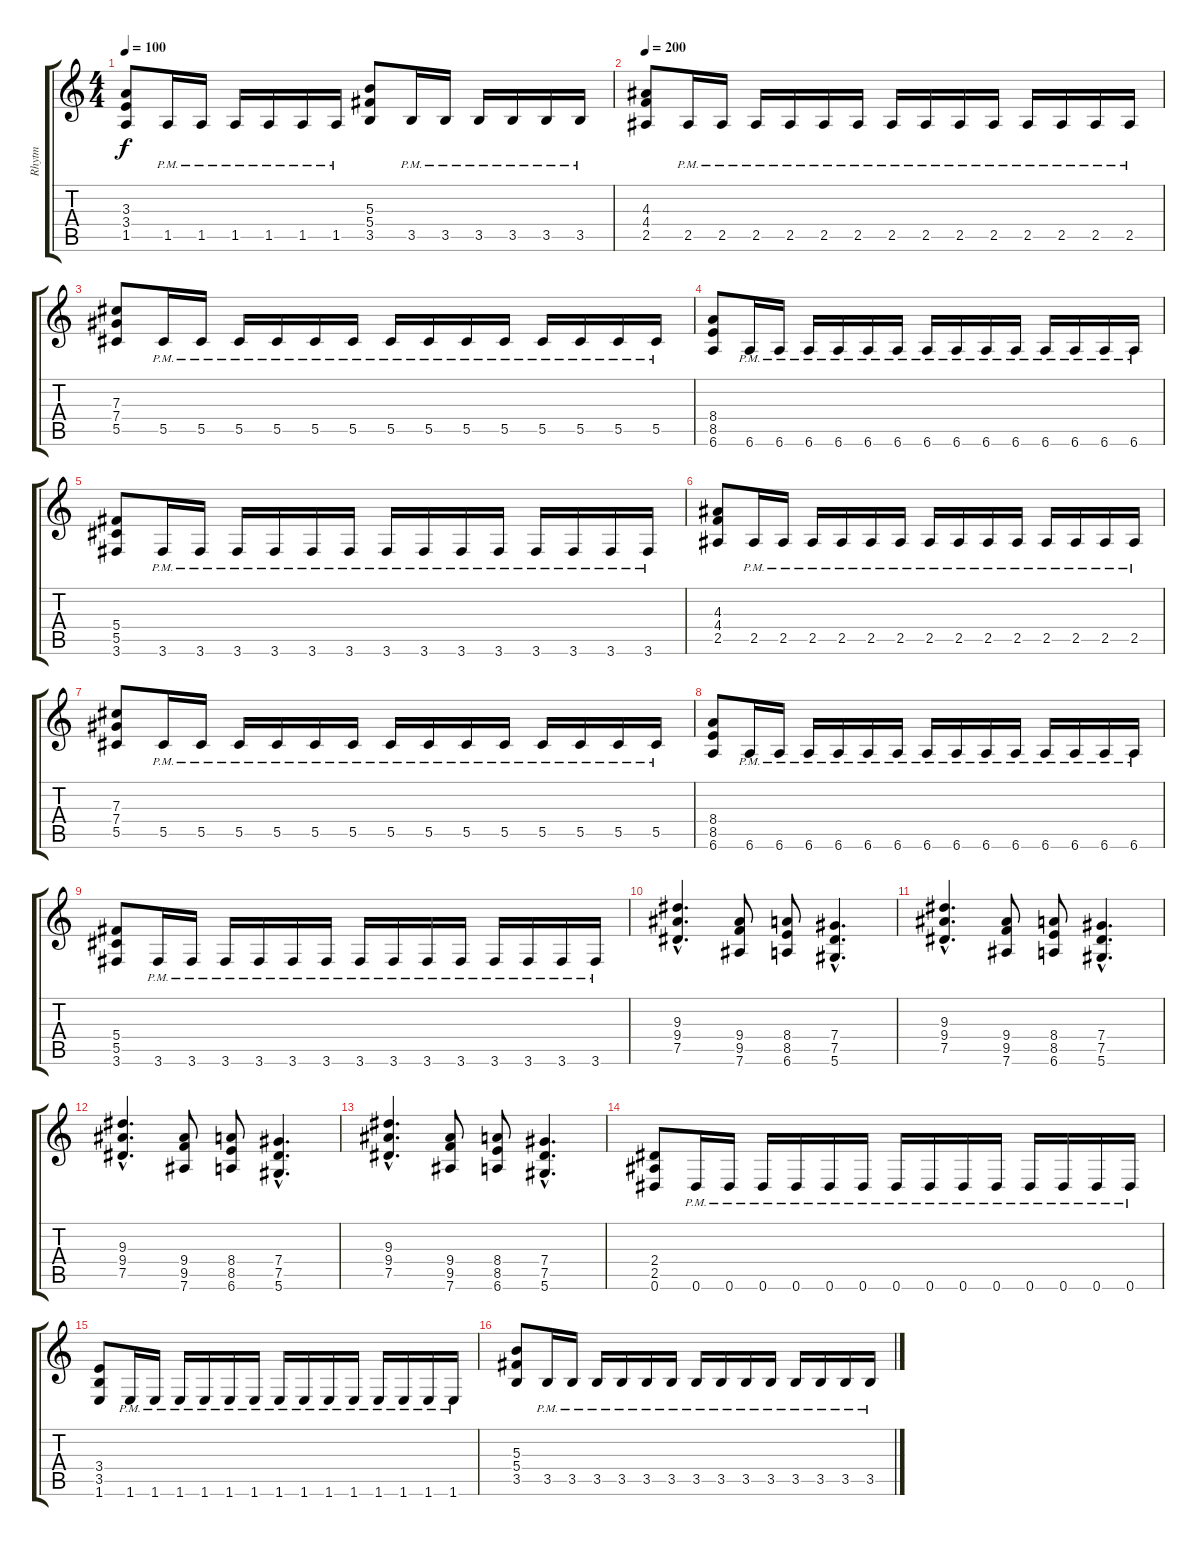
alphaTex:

\track ("Rhytm" "Rhytm") {instrument distortionguitar}
\staff {score tabs}
\tuning (Eb4 Bb3 Gb3 Db3 Ab2 Eb2) {hide}
\ts (4 4)
\tempo 100
\clef g2
\ks c
(3.3 3.4 1.5).8{dy f} 1.5{pm}.16 1.5{pm}.16 1.5{pm}.16 1.5{pm}.16 1.5{pm}.16 1.5{pm}.16 (5.3 5.4 3.5).8 3.5{pm}.16 3.5{pm}.16 3.5{pm}.16 3.5{pm}.16 3.5{pm}.16 3.5{pm}.16 |
\tempo 200
(4.3 4.4 2.5).8 2.5{pm}.16 2.5{pm}.16 2.5{pm}.16 2.5{pm}.16 2.5{pm}.16 2.5{pm}.16 2.5{pm}.16 2.5{pm}.16 2.5{pm}.16 2.5{pm}.16 2.5{pm}.16 2.5{pm}.16 2.5{pm}.16 2.5{pm}.16 |
(7.3 7.4 5.5).8 5.5{pm}.16 5.5{pm}.16 5.5{pm}.16 5.5{pm}.16 5.5{pm}.16 5.5{pm}.16 5.5{pm}.16 5.5{pm}.16 5.5{pm}.16 5.5{pm}.16 5.5{pm}.16 5.5{pm}.16 5.5{pm}.16 5.5{pm}.16 |
(8.4 8.5 6.6).8 6.6{pm}.16 6.6{pm}.16 6.6{pm}.16 6.6{pm}.16 6.6{pm}.16 6.6{pm}.16 6.6{pm}.16 6.6{pm}.16 6.6{pm}.16 6.6{pm}.16 6.6{pm}.16 6.6{pm}.16 6.6{pm}.16 6.6{pm}.16 |
(5.4 5.5 3.6).8 3.6{pm}.16 3.6{pm}.16 3.6{pm}.16 3.6{pm}.16 3.6{pm}.16 3.6{pm}.16 3.6{pm}.16 3.6{pm}.16 3.6{pm}.16 3.6{pm}.16 3.6{pm}.16 3.6{pm}.16 3.6{pm}.16 3.6{pm}.16 |
(4.3 4.4 2.5).8 2.5{pm}.16 2.5{pm}.16 2.5{pm}.16 2.5{pm}.16 2.5{pm}.16 2.5{pm}.16 2.5{pm}.16 2.5{pm}.16 2.5{pm}.16 2.5{pm}.16 2.5{pm}.16 2.5{pm}.16 2.5{pm}.16 2.5{pm}.16 |
(7.3 7.4 5.5).8 5.5{pm}.16 5.5{pm}.16 5.5{pm}.16 5.5{pm}.16 5.5{pm}.16 5.5{pm}.16 5.5{pm}.16 5.5{pm}.16 5.5{pm}.16 5.5{pm}.16 5.5{pm}.16 5.5{pm}.16 5.5{pm}.16 5.5{pm}.16 |
(8.4 8.5 6.6).8 6.6{pm}.16 6.6{pm}.16 6.6{pm}.16 6.6{pm}.16 6.6{pm}.16 6.6{pm}.16 6.6{pm}.16 6.6{pm}.16 6.6{pm}.16 6.6{pm}.16 6.6{pm}.16 6.6{pm}.16 6.6{pm}.16 6.6{pm}.16 |
(5.4 5.5 3.6).8 3.6{pm}.16 3.6{pm}.16 3.6{pm}.16 3.6{pm}.16 3.6{pm}.16 3.6{pm}.16 3.6{pm}.16 3.6{pm}.16 3.6{pm}.16 3.6{pm}.16 3.6{pm}.16 3.6{pm}.16 3.6{pm}.16 3.6{pm}.16 |
(9.3{hac} 9.4{hac} 7.5{hac}).4{d} (9.4 9.5 7.6).8 (8.4 8.5 6.6).8 (7.4{hac} 7.5{hac} 5.6{hac}).4{d} |
(9.3{hac} 9.4{hac} 7.5{hac}).4{d} (9.4 9.5 7.6).8 (8.4 8.5 6.6).8 (7.4{hac} 7.5{hac} 5.6{hac}).4{d} |
(9.3{hac} 9.4{hac} 7.5{hac}).4{d} (9.4 9.5 7.6).8 (8.4 8.5 6.6).8 (7.4{hac} 7.5{hac} 5.6{hac}).4{d} |
(9.3{hac} 9.4{hac} 7.5{hac}).4{d} (9.4 9.5 7.6).8 (8.4 8.5 6.6).8 (7.4{hac} 7.5{hac} 5.6{hac}).4{d} |
(2.4 2.5 0.6).8 0.6{pm}.16 0.6{pm}.16 0.6{pm}.16 0.6{pm}.16 0.6{pm}.16 0.6{pm}.16 0.6{pm}.16 0.6{pm}.16 0.6{pm}.16 0.6{pm}.16 0.6{pm}.16 0.6{pm}.16 0.6{pm}.16 0.6{pm}.16 |
(3.4 3.5 1.6).8 1.6{pm}.16 1.6{pm}.16 1.6{pm}.16 1.6{pm}.16 1.6{pm}.16 1.6{pm}.16 1.6{pm}.16 1.6{pm}.16 1.6{pm}.16 1.6{pm}.16 1.6{pm}.16 1.6{pm}.16 1.6{pm}.16 1.6{pm}.16 |
(5.3 5.4 3.5).8 3.5{pm}.16 3.5{pm}.16 3.5{pm}.16 3.5{pm}.16 3.5{pm}.16 3.5{pm}.16 3.5{pm}.16 3.5{pm}.16 3.5{pm}.16 3.5{pm}.16 3.5{pm}.16 3.5{pm}.16 3.5{pm}.16 3.5{pm}.16
